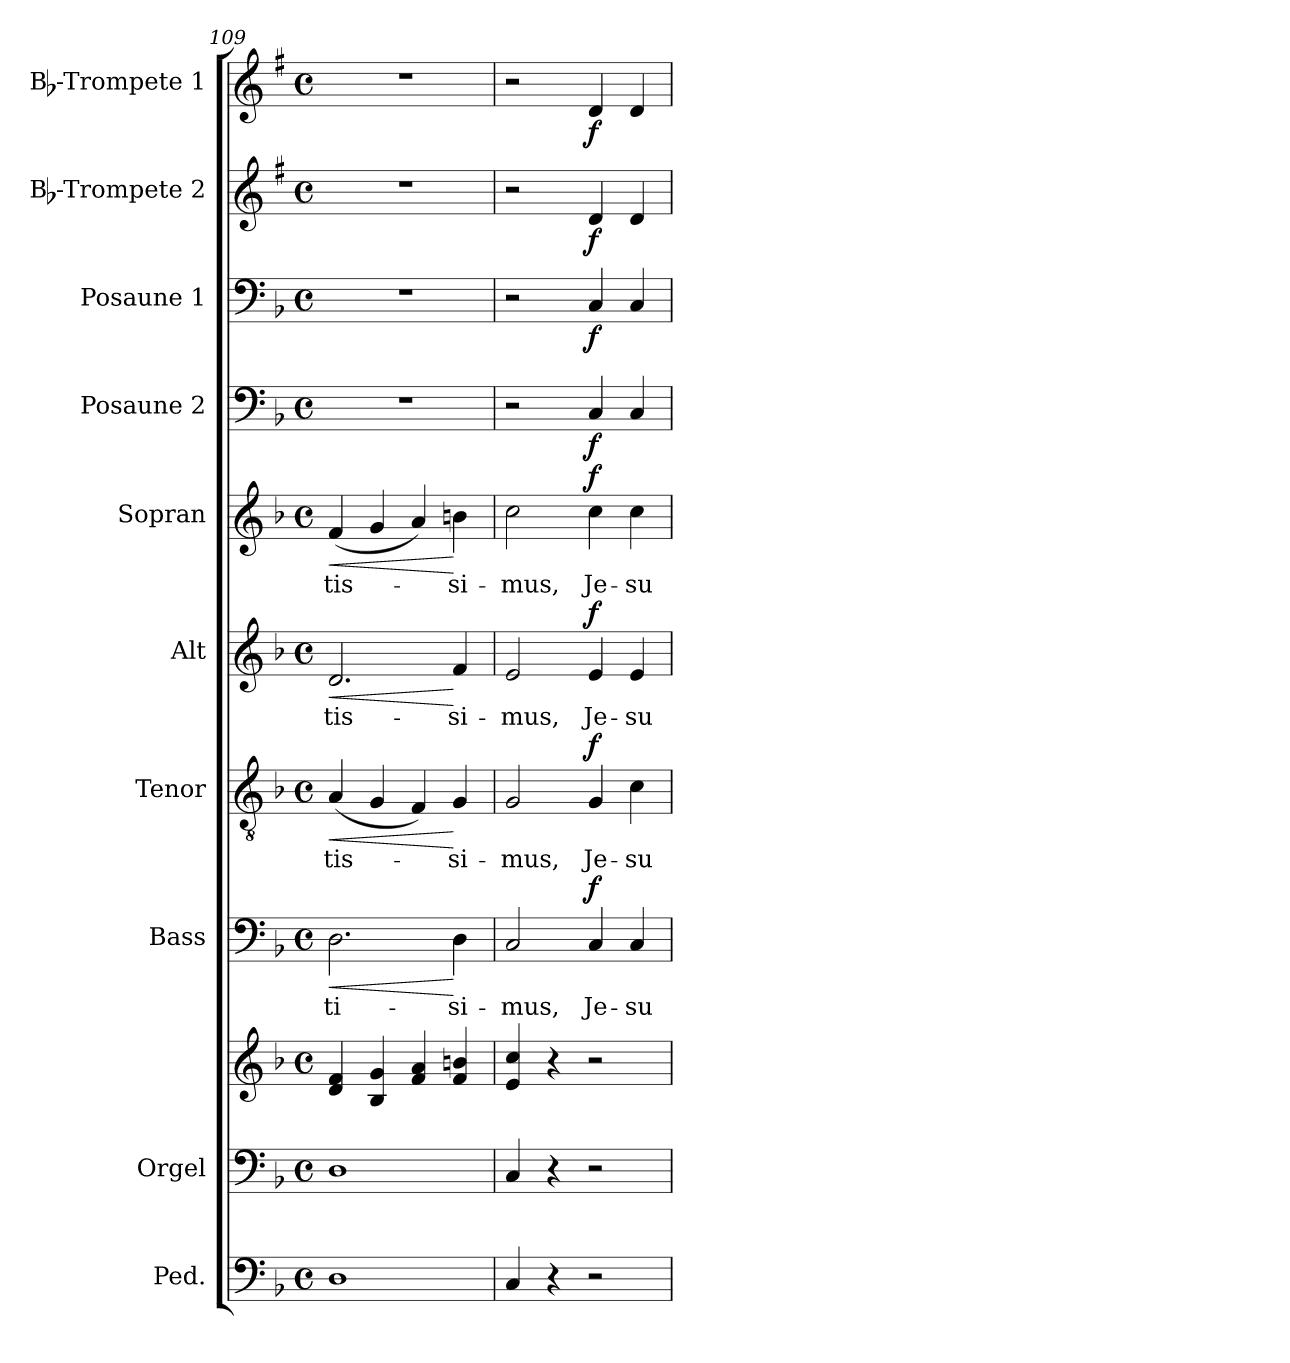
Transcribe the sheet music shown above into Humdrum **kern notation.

**kern	**kern	**kern	**kern	**text	**dynam	**kern	**text	**dynam	**kern	**text	**dynam	**kern	**text	**dynam	**kern	**dynam	**kern	**dynam	**kern	**dynam	**kern	**dynam
*part10	*part9	*part9	*part8	*part8	*part8	*part7	*part7	*part7	*part6	*part6	*part6	*part5	*part5	*part5	*part4	*part4	*part3	*part3	*part2	*part2	*part1	*part1
*staff11	*staff10	*staff9	*staff8	*staff8	*staff8	*staff7	*staff7	*staff7	*staff6	*staff6	*staff6	*staff5	*staff5	*staff5	*staff4	*staff4	*staff3	*staff3	*staff2	*staff2	*staff1	*staff1
*I"Ped.	*I"Orgel	*	*I"Bass	*	*	*I"Tenor	*	*	*I"Alt	*	*	*I"Sopran	*	*	*I"Posaune 2	*	*I"Posaune 1	*	*I"Bb-Trompete 2	*	*I"Bb-Trompete 1	*
*	*I'Org.	*	*I'B.	*	*	*I'T.	*	*	*I'A.	*	*	*I'S.	*	*	*I'Pos. 2	*	*I'Pos. 1	*	*I'Bb Trp. 2	*	*I'Bb Trp. 1	*
*clefF4	*clefF4	*clefG2	*clefF4	*	*	*clefGv2	*	*	*clefG2	*	*	*clefG2	*	*	*clefF4	*	*clefF4	*	*clefG2	*	*clefG2	*
*ITrd7c12	*	*	*	*	*	*	*	*	*	*	*	*	*	*	*	*	*	*	*ITrd1c2	*	*ITrd1c2	*
*k[b-]	*k[b-]	*k[b-]	*k[b-]	*	*	*k[b-]	*	*	*k[b-]	*	*	*k[b-]	*	*	*k[b-]	*	*k[b-]	*	*k[b-]	*	*k[b-]	*
*F:	*F:	*F:	*F:	*	*	*F:	*	*	*F:	*	*	*F:	*	*	*F:	*	*F:	*	*F:	*	*F:	*
*M4/4	*M4/4	*M4/4	*M4/4	*	*	*M4/4	*	*	*M4/4	*	*	*M4/4	*	*	*M4/4	*	*M4/4	*	*M4/4	*	*M4/4	*
*met(c)	*met(c)	*met(c)	*met(c)	*	*	*met(c)	*	*	*met(c)	*	*	*met(c)	*	*	*met(c)	*	*met(c)	*	*met(c)	*	*met(c)	*
=109	=109	=109	=109	=109	=109	=109	=109	=109	=109	=109	=109	=109	=109	=109	=109	=109	=109	=109	=109	=109	=109	=109
!	!	!	!	!LO:LY:b	!LO:HP:b	!	!LO:LY:b	!LO:HP:b	!	!LO:LY:b	!LO:HP:b	!	!LO:LY:b	!LO:HP:b	!	!	!	!	!	!	!	!
1DD	1D	4d/ 4f/	2.D\	-ti-	<	(<4A/	-tis-	<	2.d/	-tis-	<	(<4f/	-tis-	<	1r	.	1r	.	1r	.	1r	.
.	.	4B-/ 4g/	.	.	.	4G/	.	.	.	.	.	4g/	.	.	.	.	.	.	.	.	.	.
.	.	4f/ 4a/	.	.	.	4F/)	.	.	.	.	.	4a/)	.	.	.	.	.	.	.	.	.	.
!	!	!	!	!LO:LY:b	!	!	!LO:LY:b	!	!	!LO:LY:b	!	!	!LO:LY:b	!	!	!	!	!	!	!	!	!
.	.	4f/ 4bn/	4D\	-si-	[	4G/	-si-	[	4f/	-si-	[	4bn\	-si-	[	.	.	.	.	.	.	.	.
!!LO:PB:g=z
=110	=110	=110	=110	=110	=110	=110	=110	=110	=110	=110	=110	=110	=110	=110	=110	=110	=110	=110	=110	=110	=110	=110
!	!	!	!	!LO:LY:b	!	!	!LO:LY:b	!	!	!LO:LY:b	!	!	!LO:LY:b	!	!	!	!	!	!	!	!	!
4CC/	4C/	4e/ 4cc/	2C/	-mus,	.	2G/	-mus,	.	2e/	-mus,	.	2cc\	-mus,	.	2r	.	2r	.	2r	.	2r	.
4r	4r	4r	.	.	.	.	.	.	.	.	.	.	.	.	.	.	.	.	.	.	.	.
!	!	!	!	!LO:LY:b	!LO:DY:a	!	!LO:LY:b	!LO:DY:a	!	!LO:LY:b	!LO:DY:a	!	!LO:LY:b	!LO:DY:a	!	!LO:DY:b	!	!LO:DY:b	!	!LO:DY:b	!	!LO:DY:b
2r	2r	2r	4C/	Je-	f	4G/	Je-	f	4e/	Je-	f	4cc\	Je-	f	4C/	f	4C/	f	4c/	f	4c/	f
!	!	!	!	!LO:LY:b	!	!	!LO:LY:b	!	!	!LO:LY:b	!	!	!LO:LY:b	!	!	!	!	!	!	!	!	!
.	.	.	4C/	-su	.	4c\	-su	.	4e/	-su	.	4cc\	-su	.	4C/	.	4C/	.	4c/	.	4c/	.
=	=	=	=	=	=	=	=	=	=	=	=	=	=	=	=	=	=	=	=	=	=	=
*-	*-	*-	*-	*-	*-	*-	*-	*-	*-	*-	*-	*-	*-	*-	*-	*-	*-	*-	*-	*-	*-	*-
